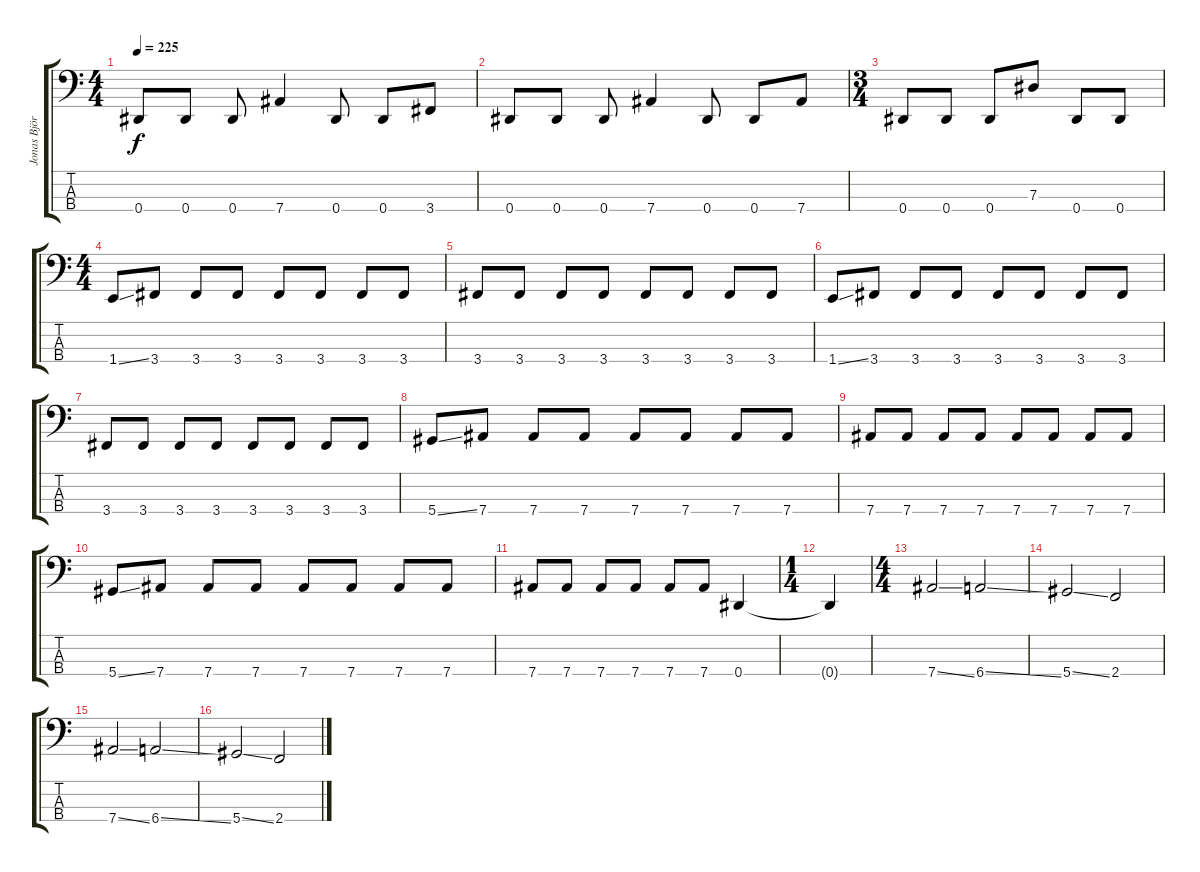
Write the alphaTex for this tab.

\track ("Jonas Björler" "Jonas Björ") {instrument electricbasspick}
\staff {score tabs}
\tuning (Gb2 Db2 Ab1 Eb1) {hide}
\ts (4 4)
\tempo 225
\clef f4
\ks c
0.4.8{dy f} 0.4.8 0.4.8 7.4.4 0.4.8 0.4.8 3.4.8 |
0.4.8 0.4.8 0.4.8 7.4.4 0.4.8 0.4.8 7.4.8 |
\ts (3 4)
0.4.8 0.4.8 0.4.8 7.3.8 0.4.8 0.4.8 |
\ts (4 4)
1.4{ss}.8 3.4.8 3.4.8 3.4.8 3.4.8 3.4.8 3.4.8 3.4.8 |
3.4.8 3.4.8 3.4.8 3.4.8 3.4.8 3.4.8 3.4.8 3.4.8 |
1.4{ss}.8 3.4.8 3.4.8 3.4.8 3.4.8 3.4.8 3.4.8 3.4.8 |
3.4.8 3.4.8 3.4.8 3.4.8 3.4.8 3.4.8 3.4.8 3.4.8 |
5.4{ss}.8 7.4.8 7.4.8 7.4.8 7.4.8 7.4.8 7.4.8 7.4.8 |
7.4.8 7.4.8 7.4.8 7.4.8 7.4.8 7.4.8 7.4.8 7.4.8 |
5.4{ss}.8 7.4.8 7.4.8 7.4.8 7.4.8 7.4.8 7.4.8 7.4.8 |
7.4.8 7.4.8 7.4.8 7.4.8 7.4.8 7.4.8 0.4.4 |
\ts (1 4)
0.4{t}.4 |
\ts (4 4)
7.4{ss}.2 6.4{ss}.2 |
5.4{ss}.2 2.4.2 |
7.4{ss}.2 6.4{ss}.2 |
5.4{ss}.2 2.4.2
